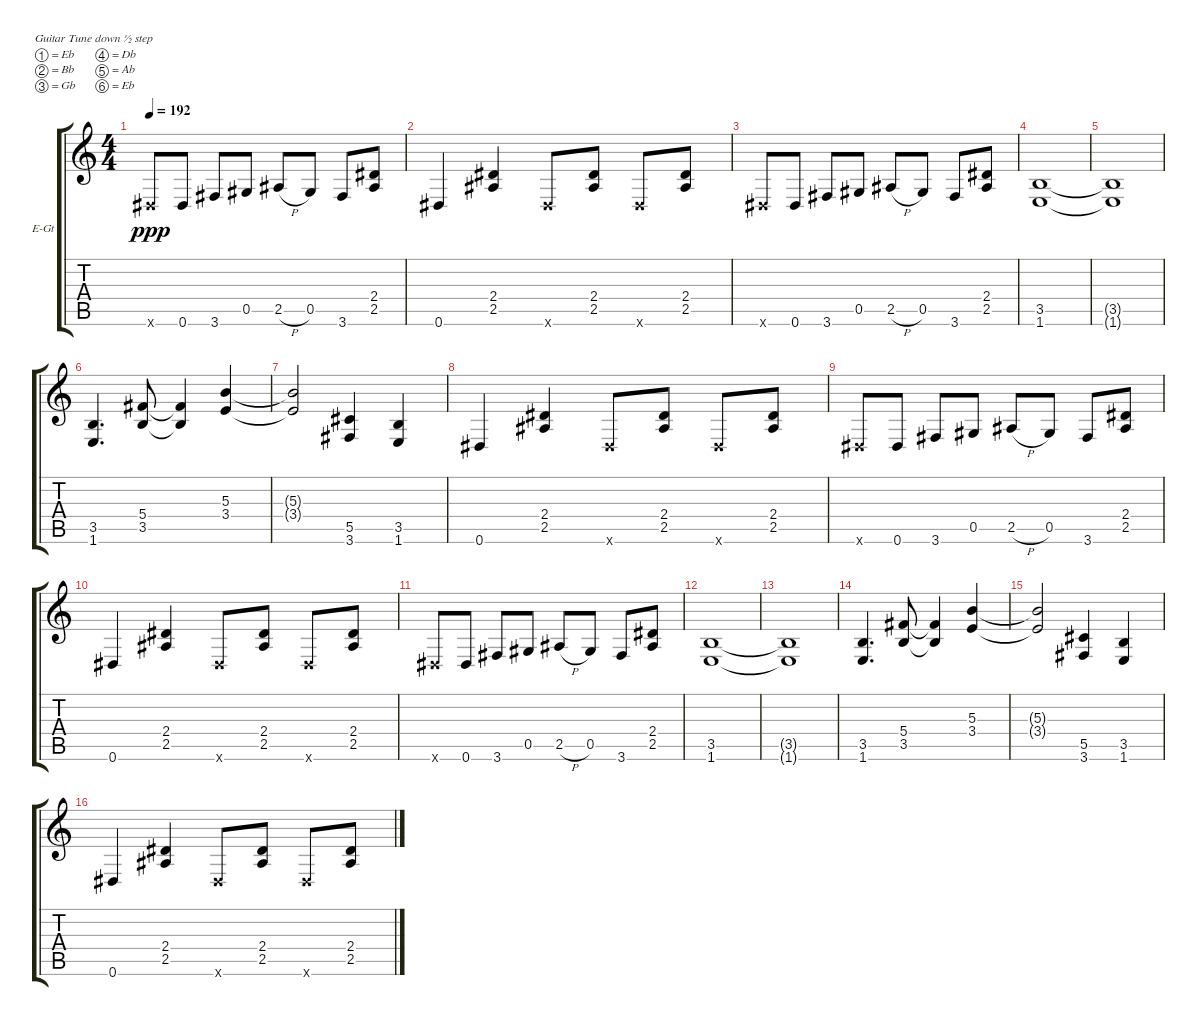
\bracketExtendMode groupsimilarinstruments
\firstSystemTrackNameOrientation horizontal
\otherSystemsTrackNameOrientation horizontal
\track ("Guitar 2" "E-Gt") {instrument acousticgrandpiano}
\staff {score tabs}
\tuning (Eb4 Bb3 Gb3 Db3 Ab2 Eb2)
\displaytranspose 12
\ts (4 4)
\tempo 192
\clef g2
\ks c
0.6{x}.8{dy ppp} 0.6.8 3.6.8 0.5.8 2.5{h}.8 0.5.8 3.6.8 (2.4 2.5).8 |
0.6.4 (2.4 2.5).4 0.6{x}.8 (2.4 2.5).8 0.6{x}.8 (2.4 2.5).8 |
0.6{x}.8 0.6.8 3.6.8 0.5.8 2.5{h}.8 0.5.8 3.6.8 (2.4 2.5).8 |
(3.5 1.6).1 |
(3.5{t} 1.6{t}).1 |
(3.5 1.6).4{d} (5.4 3.5).8 (5.4{t} 3.5{t}).4 (5.3 3.4).4 |
(5.3{t} 3.4{t}).2 (5.5 3.6).4 (3.5 1.6).4 |
0.6.4 (2.4 2.5).4 0.6{x}.8 (2.4 2.5).8 0.6{x}.8 (2.4 2.5).8 |
0.6{x}.8 0.6.8 3.6.8 0.5.8 2.5{h}.8 0.5.8 3.6.8 (2.4 2.5).8 |
0.6.4 (2.4 2.5).4 0.6{x}.8 (2.4 2.5).8 0.6{x}.8 (2.4 2.5).8 |
0.6{x}.8 0.6.8 3.6.8 0.5.8 2.5{h}.8 0.5.8 3.6.8 (2.4 2.5).8 |
(3.5 1.6).1 |
(3.5{t} 1.6{t}).1 |
(3.5 1.6).4{d} (5.4 3.5).8 (5.4{t} 3.5{t}).4 (5.3 3.4).4 |
(5.3{t} 3.4{t}).2 (5.5 3.6).4 (3.5 1.6).4 |
0.6.4 (2.4 2.5).4 0.6{x}.8 (2.4 2.5).8 0.6{x}.8 (2.4 2.5).8
